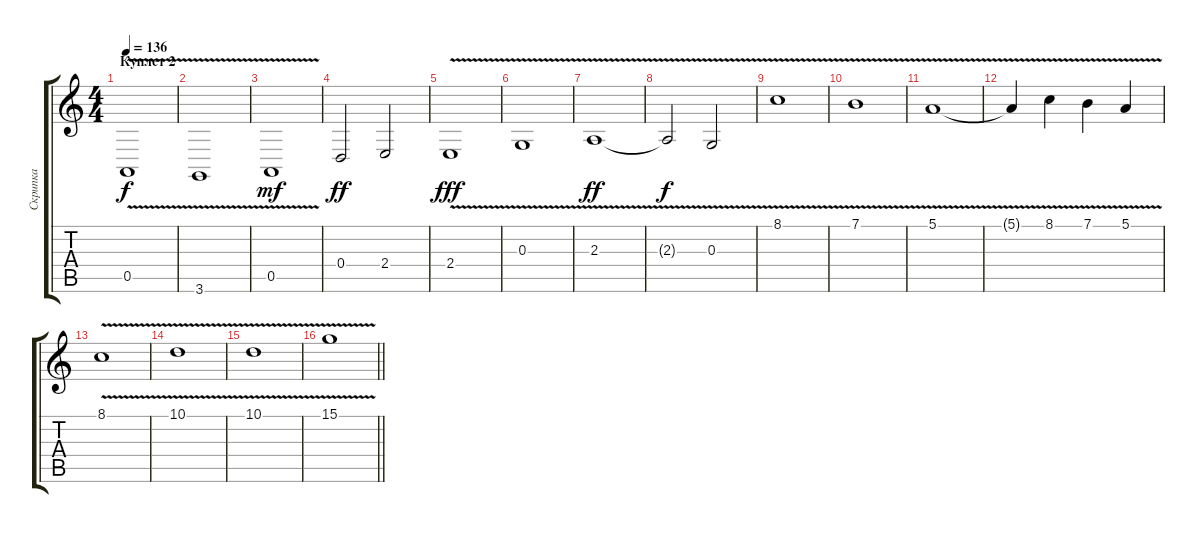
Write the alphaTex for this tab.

\track ("Скрипка " "Скрипка ") {instrument violin}
\staff {score tabs}
\tuning (E4 B3 G3 D3 A2 E2) {hide}
\ts (4 4)
\section ("" "Куплет 2")
\tempo 136
\clef g2
\ks c
0.5{v}.1{dy f} |
3.6{v}.1 |
0.5{v}.1{dy mf} |
0.4.2{dy ff} 2.4.2 |
2.4{v}.1{dy fff} |
0.3{v}.1 |
2.3{v}.1{dy ff} |
2.3{t}.2{dy f} 0.3{v}.2 |
8.1{v}.1 |
7.1{v}.1 |
5.1{v}.1 |
5.1{t}.4 8.1{v}.4 7.1{v}.4 5.1{v}.4 |
8.1{v}.1 |
10.1{v}.1 |
10.1{v}.1 |
\barLineRight lightlight
15.1{v}.1
